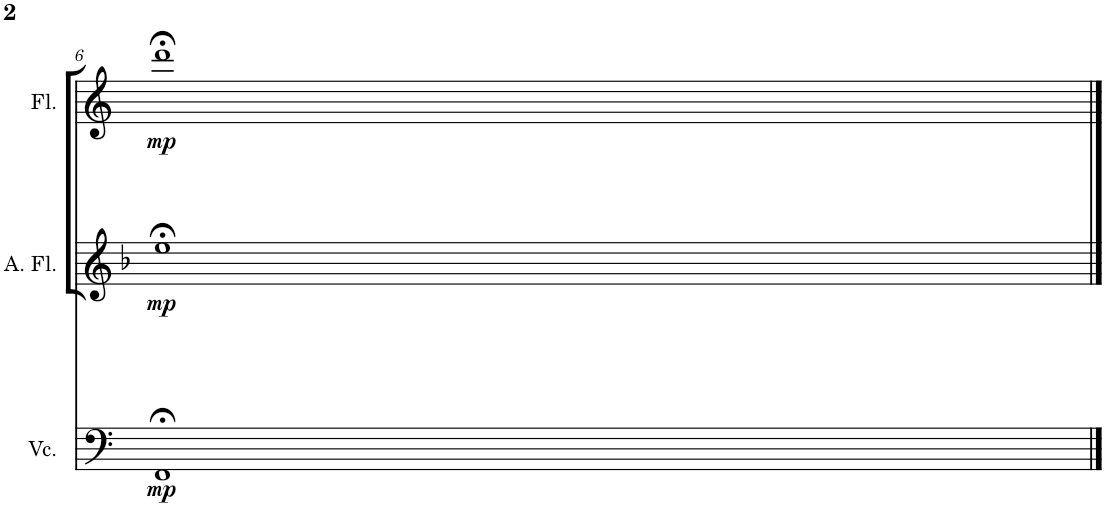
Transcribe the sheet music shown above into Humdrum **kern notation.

**kern	**dynam	**kern	**dynam	**kern	**dynam
*part3	*part3	*part2	*part2	*part1	*part1
*staff3	*staff3	*staff2	*staff2	*staff1	*staff1
*I"Violoncello	*	*I"Alto Flute	*	*I"Flute	*
*I'Vc.	*	*I'A. Fl.	*	*I'Fl.	*
!!LO:PB:g=z
*clefF4	*	*clefG2	*	*clefG2	*
*	*	*Trd3c5	*	*	*
*k[]	*	*k[b-]	*	*k[]	*
*M4/4	*	*M4/4	*	*M4/4	*
=6	=6	=6	=6	=6	=6
!	!LO:DY:b	!	!LO:DY:b	!	!LO:DY:b
1FF;<	mp	1ee;<	mp	1ddd;<	mp
==	==	==	==	==	==
*-	*-	*-	*-	*-	*-
